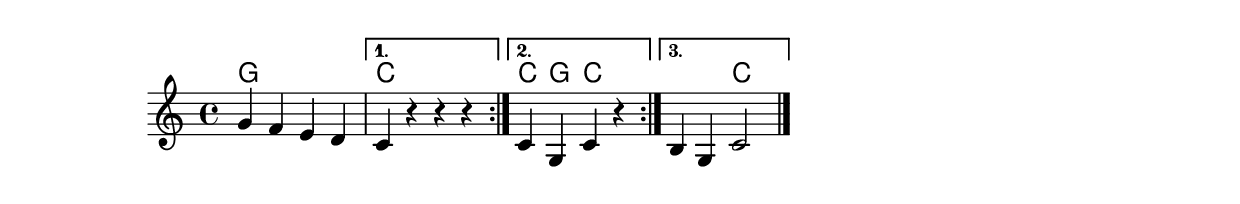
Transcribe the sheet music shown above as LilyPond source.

\version "2.18.0"

\header {
  texidoc = "Chord change detection in repeat alternatives
happens in relation to the chord active at the beginning of the
first alternative.
"
}

\score {
  <<
    \new ChordNames {
      \set chordChanges = ##t
      \chordmode { \repeat volta 3 { g1 | }
		   \alternative { {c |}  {c4 g c c |} {g2 c |} } } }
    \new Voice {
      \relative c'' {
	\repeat volta 3 { g4 f e d | } 
	\alternative { {c r r r |} {c g c r |} {b g c2 |} } }
      \bar "|." }
  >>
}
